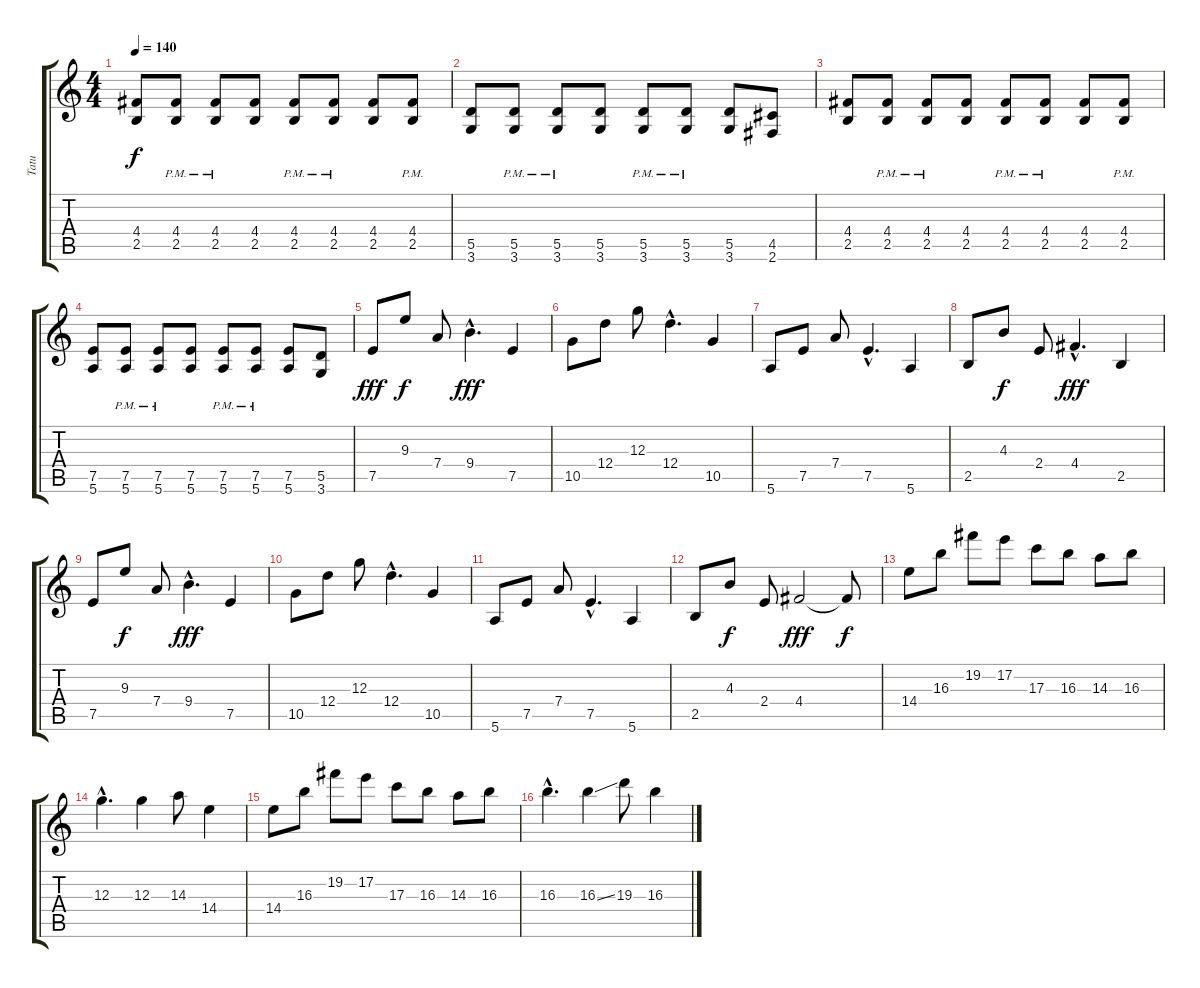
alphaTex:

\track ("Tatu" "Tatu") {instrument overdrivenguitar}
\staff {score tabs}
\tuning (E4 B3 G3 D3 A2 E2) {hide}
\ts (4 4)
\tempo 140
\clef g2
\ks c
(4.4 2.5).8{dy f} (4.4{pm} 2.5{pm}).8 (4.4{pm} 2.5{pm}).8 (4.4 2.5).8 (4.4{pm} 2.5{pm}).8 (4.4{pm} 2.5{pm}).8 (4.4 2.5).8 (4.4{pm} 2.5{pm}).8 |
(5.5 3.6).8 (5.5{pm} 3.6{pm}).8 (5.5{pm} 3.6{pm}).8 (5.5 3.6).8 (5.5{pm} 3.6{pm}).8 (5.5{pm} 3.6{pm}).8 (5.5 3.6).8 (4.5 2.6).8 |
(4.4 2.5).8 (4.4{pm} 2.5{pm}).8 (4.4{pm} 2.5{pm}).8 (4.4 2.5).8 (4.4{pm} 2.5{pm}).8 (4.4{pm} 2.5{pm}).8 (4.4 2.5).8 (4.4{pm} 2.5{pm}).8 |
(7.5 5.6).8 (7.5{pm} 5.6{pm}).8 (7.5{pm} 5.6{pm}).8 (7.5 5.6).8 (7.5{pm} 5.6{pm}).8 (7.5{pm} 5.6{pm}).8 (7.5 5.6).8 (5.5 3.6).8 |
7.5.8{dy fff} 9.3.8{dy f} 7.4.8 9.4{hac}.4{d dy fff} 7.5.4 |
10.5.8 12.4.8 12.3.8 12.4{hac}.4{d} 10.5.4 |
5.6.8 7.5.8 7.4.8 7.5{hac}.4{d} 5.6.4 |
2.5.8 4.3.8{dy f} 2.4.8 4.4{hac}.4{d dy fff} 2.5.4 |
7.5.8 9.3.8{dy f} 7.4.8 9.4{hac}.4{d dy fff} 7.5.4 |
10.5.8 12.4.8 12.3.8 12.4{hac}.4{d} 10.5.4 |
5.6.8 7.5.8 7.4.8 7.5{hac}.4{d} 5.6.4 |
2.5.8 4.3.8{dy f} 2.4.8 4.4.2{dy fff} 4.4{t}.8{dy f} |
14.4.8 16.3.8 19.2.8 17.2.8 17.3.8 16.3.8 14.3.8 16.3.8 |
12.3{hac}.4{d} 12.3.4 14.3.8 14.4.4 |
14.4.8 16.3.8 19.2.8 17.2.8 17.3.8 16.3.8 14.3.8 16.3.8 |
16.3{hac}.4{d} 16.3{ss}.4 19.3.8 16.3.4
